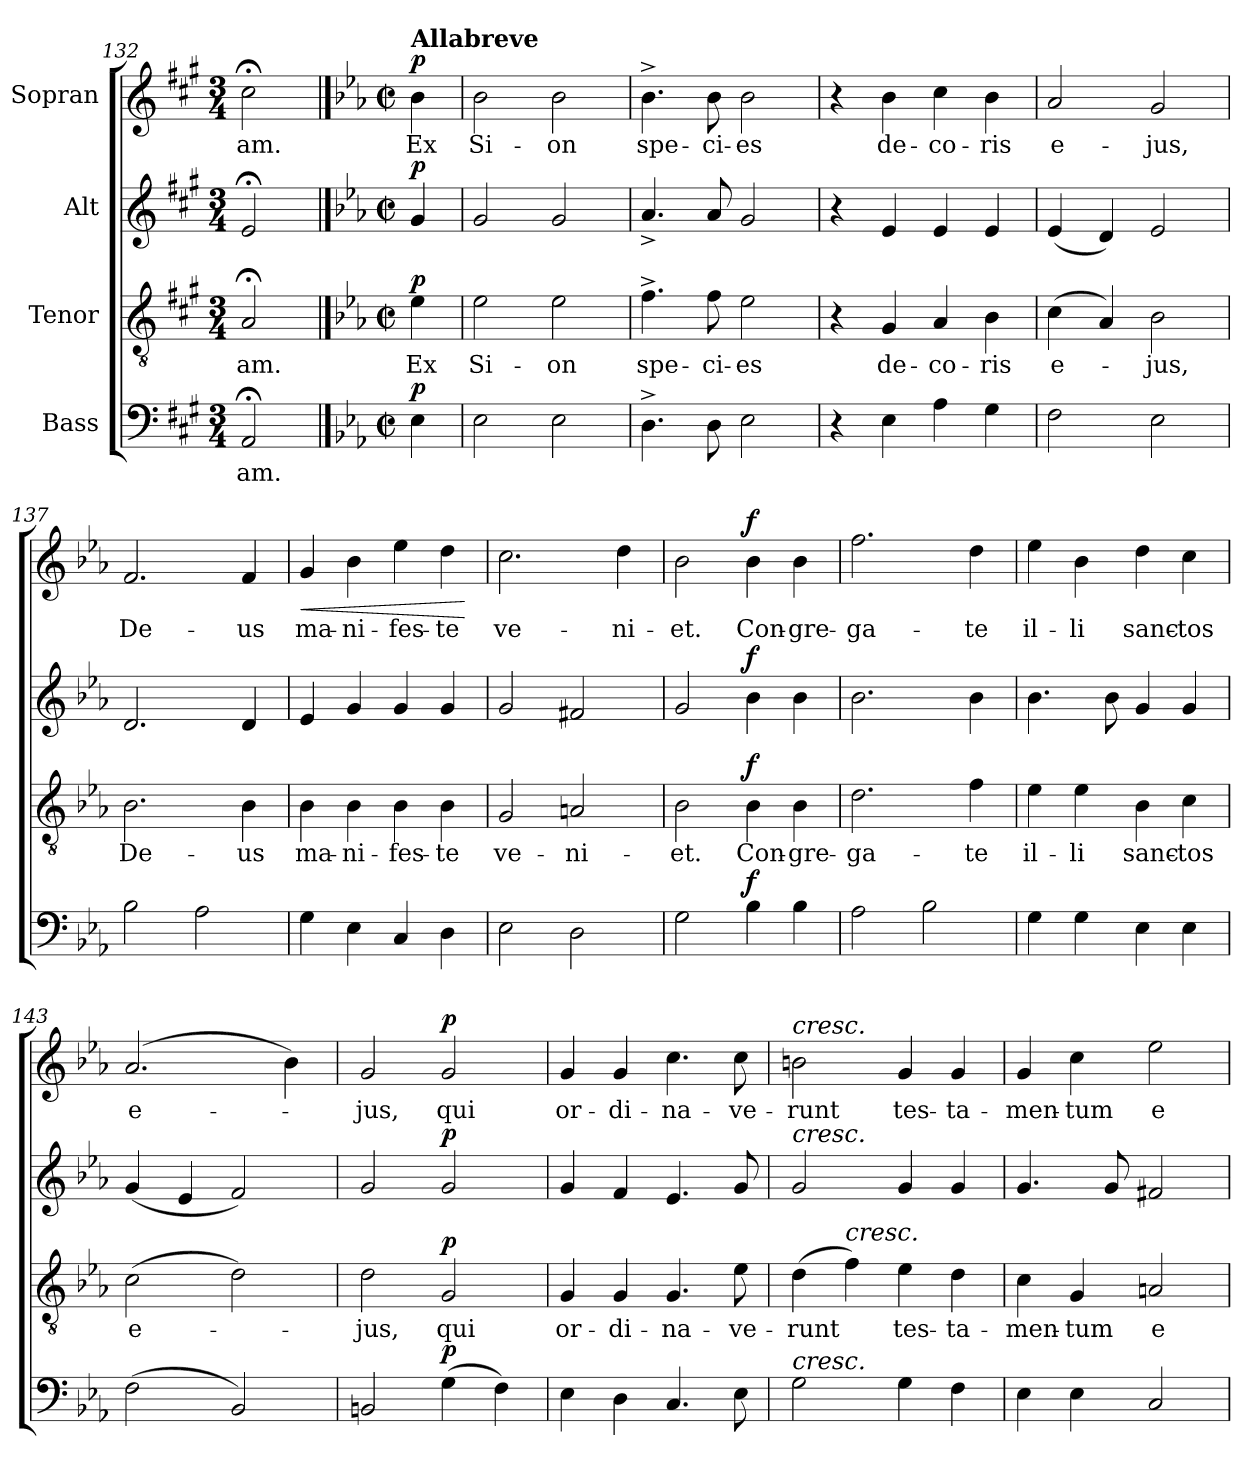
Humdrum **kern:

**kern	**text	**dynam	**kern	**text	**dynam	**kern	**dynam	**kern	**text	**dynam
*part4	*part4	*part4	*part3	*part3	*part3	*part2	*part2	*part1	*part1	*part1
*staff4	*staff4	*staff4	*staff3	*staff3	*staff3	*staff2	*staff2	*staff1	*staff1	*staff1
*I"Bass	*	*	*I"Tenor	*	*	*I"Alt	*	*I"Sopran	*	*
*clefF4	*	*	*clefGv2	*	*	*clefG2	*	*clefG2	*	*
*k[f#c#g#]	*	*	*k[f#c#g#]	*	*	*k[f#c#g#]	*	*k[f#c#g#]	*	*
*A:	*	*	*A:	*	*	*A:	*	*A:	*	*
*M3/4	*	*	*M3/4	*	*	*M3/4	*	*M3/4	*	*
=132	=132	=132	=132	=132	=132	=132	=132	=132	=132	=132
2AA;</	-am.	.	2A;</	-am.	.	2e;</	.	2cc#;<\	-am.	.
!!LO:PB:g=z
==132X5	==132X5	==132X5	==132X5	==132X5	==132X5	==132X5	==132X5	==132X5	==132X5	==132X5
*k[b-e-a-]	*	*	*k[b-e-a-]	*	*	*k[b-e-a-]	*	*k[b-e-a-]	*	*
*E-:	*	*	*E-:	*	*	*E-:	*	*E-:	*	*
*M2/2	*	*	*M2/2	*	*	*M2/2	*	*M2/2	*	*
*met(c|)	*	*	*met(c|)	*	*	*met(c|)	*	*met(c|)	*	*
*	*	*	*	*	*	*	*	*MM120	*	*
!	!	!	!	!	!	!	!	!LO:TX:a:B:t=Allabreve	!	!
!	!	!LO:DY:a	!	!	!LO:DY:a	!	!LO:DY:a	!	!	!LO:DY:a
4E-\	.	p	4e-\	Ex	p	4g/	p	4b-\	Ex	p
=133	=133	=133	=133	=133	=133	=133	=133	=133	=133	=133
2E-\	.	.	2e-\	Si-	.	2g/	.	2b-\	Si-	.
2E-\	.	.	2e-\	-on	.	2g/	.	2b-\	-on	.
=134	=134	=134	=134	=134	=134	=134	=134	=134	=134	=134
4.D^\	.	.	4.f^\	spe-	.	4.a-^/	.	4.b-^\	spe-	.
8D\	.	.	8f\	-ci-	.	8a-/	.	8b-\	-ci-	.
2E-\	.	.	2e-\	-es	.	2g/	.	2b-\	-es	.
=135	=135	=135	=135	=135	=135	=135	=135	=135	=135	=135
4r	.	.	4r	.	.	4r	.	4r	.	.
4E-\	.	.	4G/	de-	.	4e-/	.	4b-\	de-	.
4A-\	.	.	4A-/	-co-	.	4e-/	.	4cc\	-co-	.
4G\	.	.	4B-\	-ris	.	4e-/	.	4b-\	-ris	.
=136	=136	=136	=136	=136	=136	=136	=136	=136	=136	=136
2F\	.	.	(4c\	e-	.	(4e-/	.	2a-/	e-	.
.	.	.	4A-/)	.	.	4d/)	.	.	.	.
2E-\	.	.	2B-\	-jus,	.	2e-/	.	2g/	-jus,	.
=137	=137	=137	=137	=137	=137	=137	=137	=137	=137	=137
2B-\	.	.	2.B-\	De-	.	2.d/	.	2.f/	De-	.
2A-\	.	.	.	.	.	.	.	.	.	.
.	.	.	4B-\	-us	.	4d/	.	4f/	-us	.
=138	=138	=138	=138	=138	=138	=138	=138	=138	=138	=138
!	!	!	!	!	!	!	!	!	!	!LO:HP:b
4G\	.	.	4B-\	ma-	.	4e-/	.	4g/	ma-	<
4E-\	.	.	4B-\	-ni-	.	4g/	.	4b-\	-ni-	.
4C/	.	.	4B-\	-fes-	.	4g/	.	4ee-\	-fes-	.
4D\	.	.	4B-\	-te	.	4g/	.	4dd\	-te	.
.	.	.	.	.	.	.	.	.	.	[
!!LO:LB:g=z
=139	=139	=139	=139	=139	=139	=139	=139	=139	=139	=139
2E-\	.	.	2G/	ve-	.	2g/	.	2.cc\	ve-	.
2D\	.	.	2An/	-ni-	.	2f#X/	.	.	.	.
.	.	.	.	.	.	.	.	4dd\	-ni-	.
=140	=140	=140	=140	=140	=140	=140	=140	=140	=140	=140
2G\	.	.	2B-\	-et.	.	2g/	.	2b-\	-et.	.
!	!	!LO:DY:a	!	!	!LO:DY:a	!	!LO:DY:a	!	!	!LO:DY:a
4B-\	.	f	4B-\	Con-	f	4b-\	f	4b-\	Con-	f
4B-\	.	.	4B-\	-gre-	.	4b-\	.	4b-\	-gre-	.
=141	=141	=141	=141	=141	=141	=141	=141	=141	=141	=141
2A-\	.	.	2.d\	-ga-	.	2.b-\	.	2.ff\	-ga-	.
2B-\	.	.	.	.	.	.	.	.	.	.
.	.	.	4f\	-te	.	4b-\	.	4dd\	-te	.
=142	=142	=142	=142	=142	=142	=142	=142	=142	=142	=142
4G\	.	.	4e-\	il-	.	4.b-\	.	4ee-\	il-	.
4G\	.	.	4e-\	-li	.	.	.	4b-\	-li	.
.	.	.	.	.	.	8b-\	.	.	.	.
4E-\	.	.	4B-\	sanc-	.	4g/	.	4dd\	sanc-	.
4E-\	.	.	4c\	-tos	.	4g/	.	4cc\	-tos	.
=143	=143	=143	=143	=143	=143	=143	=143	=143	=143	=143
(2F\	.	.	(2c\	e-	.	(4g/	.	(2.a-/	e-	.
.	.	.	.	.	.	4e-/	.	.	.	.
2BB-/)	.	.	2d\)	.	.	2f/)	.	.	.	.
.	.	.	.	.	.	.	.	4b-\)	.	.
=144	=144	=144	=144	=144	=144	=144	=144	=144	=144	=144
2BBn/	.	.	2d\	-jus,	.	2g/	.	2g/	-jus,	.
!	!	!LO:DY:a	!	!	!LO:DY:a	!	!LO:DY:a	!	!	!LO:DY:a
(4G\	.	p	2G/	qui	p	2g/	p	2g/	qui	p
4F\)	.	.	.	.	.	.	.	.	.	.
=145	=145	=145	=145	=145	=145	=145	=145	=145	=145	=145
4E-\	.	.	4G/	or-	.	4g/	.	4g/	or-	.
4D\	.	.	4G/	-di-	.	4f/	.	4g/	-di-	.
4.C/	.	.	4.G/	-na-	.	4.e-/	.	4.cc\	-na-	.
8E-\	.	.	8e-\	-ve-	.	8g/	.	8cc\	-ve-	.
!!LO:LB:g=z
=146	=146	=146	=146	=146	=146	=146	=146	=146	=146	=146
!	!	!	!	!	!	!	!	!LO:TX:a:i:t=cresc.	!	!
!	!	!	!	!	!	!LO:TX:a:i:t=cresc.	!	!	!	!
!LO:TX:a:i:t=cresc.	!	!	!	!	!	!	!	!	!	!
2G\	.	.	(4d\	-runt	.	2g/	.	2bn\	-runt	.
!	!	!	!LO:TX:a:i:t=cresc.	!	!	!	!	!	!	!
.	.	.	4f\)	.	.	.	.	.	.	.
4G\	.	.	4e-\	tes-	.	4g/	.	4g/	tes-	.
4F\	.	.	4d\	-ta-	.	4g/	.	4g/	-ta-	.
=147	=147	=147	=147	=147	=147	=147	=147	=147	=147	=147
4E-\	.	.	4c\	-men-	.	4.g/	.	4g/	-men-	.
4E-\	.	.	4G/	-tum	.	.	.	4cc\	-tum	.
.	.	.	.	.	.	8g/	.	.	.	.
2C/	.	.	2An/	e-	.	2f#X/	.	2ee-\	e-	.
=	=	=	=	=	=	=	=	=	=	=
*-	*-	*-	*-	*-	*-	*-	*-	*-	*-	*-
